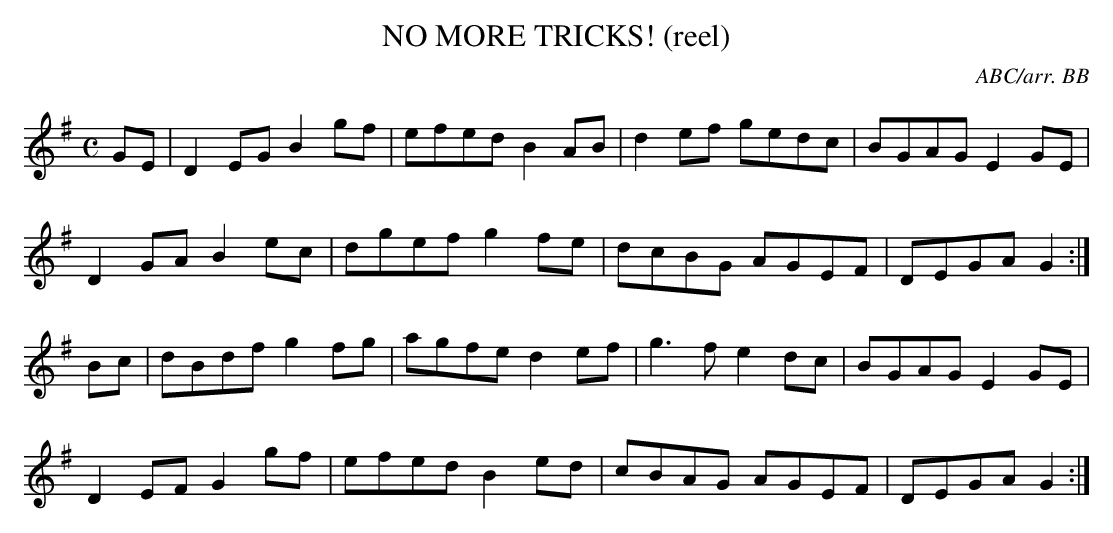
X:1
T:NO MORE TRICKS! (reel)
C:ABC/arr. BB
M:C
L:1/8
K:G
GE|D2EG B2gf|efed B2AB|d2ef gedc|BGAG E2GE|
D2GA B2ec|dgef g2fe|dcBG AGEF|DEGA G2 :|
Bc|dBdf g2fg|agfe d2ef|g3f e2dc|BGAG E2GE|
D2EF G2gf|efed B2ed|cBAG AGEF|DEGA G2 :|
